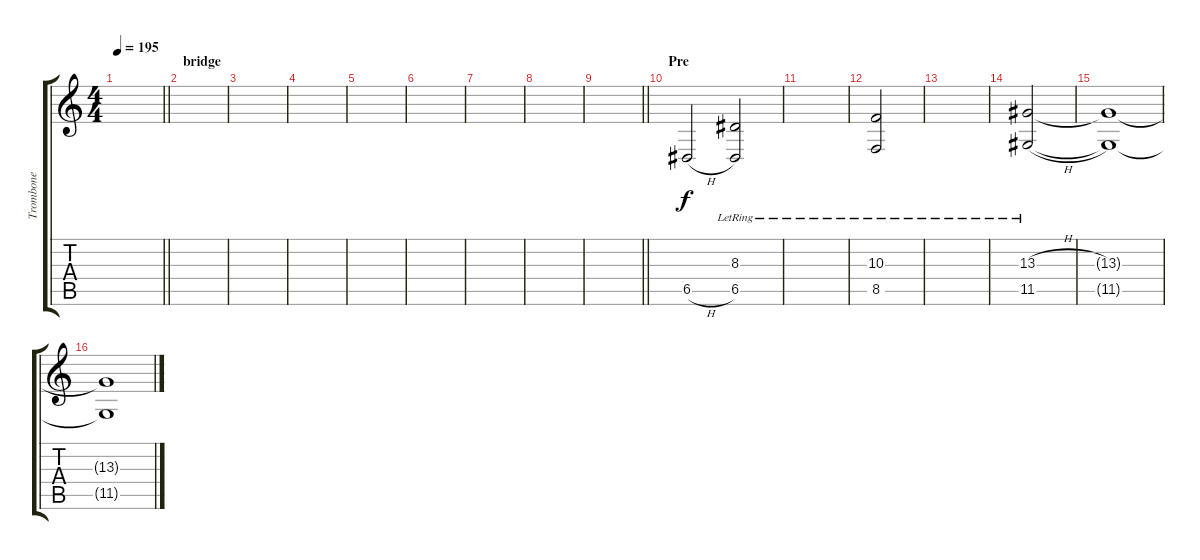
\track ("Trombone" "Trombone") {instrument trombone}
\staff {score tabs}
\tuning (E4 B3 G3 D3 A2 E2) {hide}
\ts (4 4)
\tempo 195
\clef g2
\barLineRight lightlight
\ks c
|
\section ("" "bridge")
|
|
|
|
|
|
|
\barLineRight lightlight
|
\section ("" "Pre")
6.5{h}.2 (8.3{lr} 6.5{lr}).2 |
|
(10.3{lr} 8.5{lr}).2 |
|
(13.3{h lr} 11.5{h lr}).2 |
(13.3{t} 11.5{t}).1 |
(13.3{t} 11.5{t}).1
